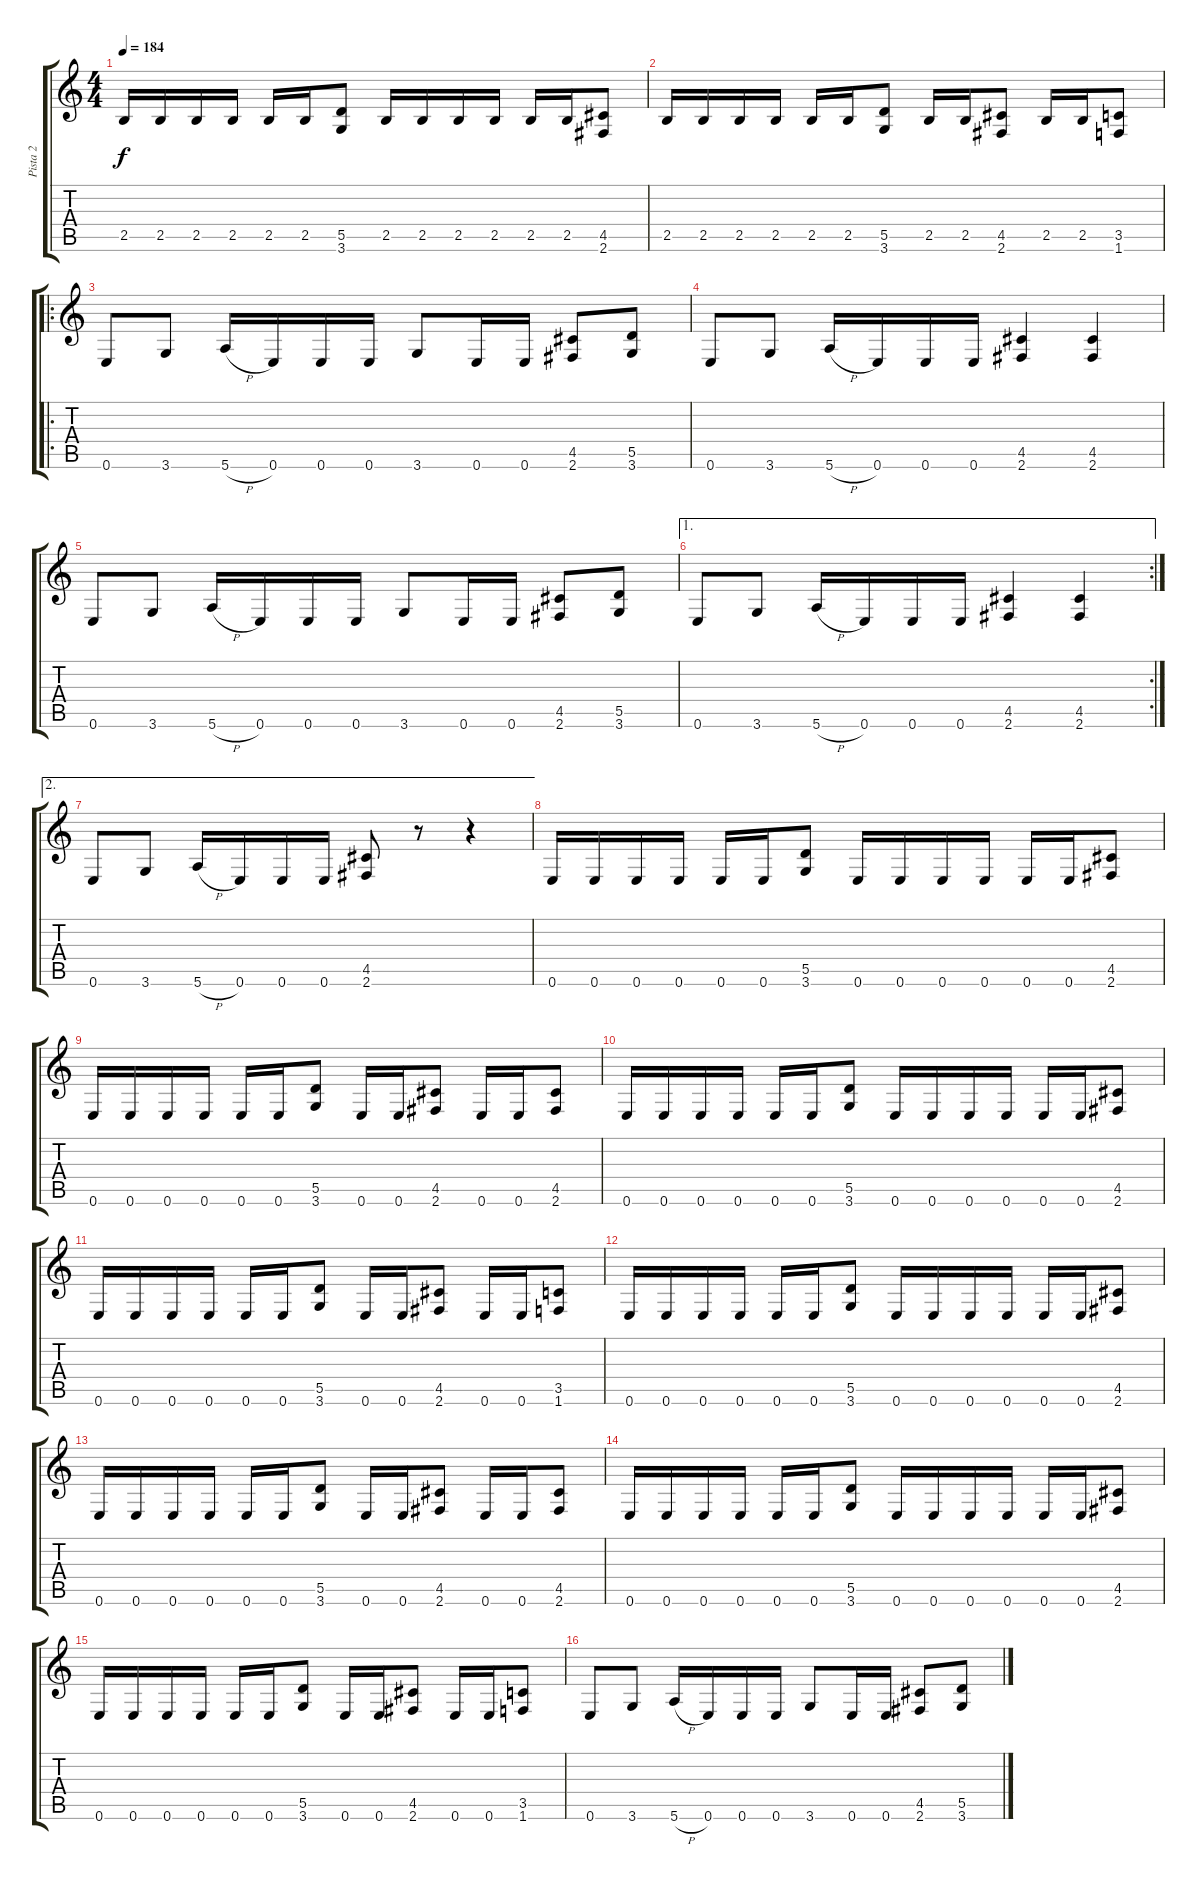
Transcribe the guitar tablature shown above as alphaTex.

\track ("Pista 2" "Pista 2") {instrument overdrivenguitar}
\staff {score tabs}
\tuning (E4 B3 G3 D3 A2 E2) {hide}
\ts (4 4)
\tempo 184
\clef g2
\ks c
2.5.16{dy f} 2.5.16 2.5.16 2.5.16 2.5.16 2.5.16 (5.5 3.6).8 2.5.16 2.5.16 2.5.16 2.5.16 2.5.16 2.5.16 (4.5 2.6).8 |
2.5.16 2.5.16 2.5.16 2.5.16 2.5.16 2.5.16 (5.5 3.6).8 2.5.16 2.5.16 (4.5 2.6).8 2.5.16 2.5.16 (3.5 1.6).8 |
\ro
0.6.8 3.6.8 5.6{h}.16 0.6.16 0.6.16 0.6.16 3.6.8 0.6.16 0.6.16 (4.5 2.6).8 (5.5 3.6).8 |
0.6.8 3.6.8 5.6{h}.16 0.6.16 0.6.16 0.6.16 (4.5 2.6).4 (4.5 2.6).4 |
0.6.8 3.6.8 5.6{h}.16 0.6.16 0.6.16 0.6.16 3.6.8 0.6.16 0.6.16 (4.5 2.6).8 (5.5 3.6).8 |
\ae 1
\rc 2
0.6.8 3.6.8 5.6{h}.16 0.6.16 0.6.16 0.6.16 (4.5 2.6).4 (4.5 2.6).4 |
\ae 2
0.6.8 3.6.8 5.6{h}.16 0.6.16 0.6.16 0.6.16 (4.5 2.6).8 r.8 r.4 |
0.6.16 0.6.16 0.6.16 0.6.16 0.6.16 0.6.16 (5.5 3.6).8 0.6.16 0.6.16 0.6.16 0.6.16 0.6.16 0.6.16 (4.5 2.6).8 |
0.6.16 0.6.16 0.6.16 0.6.16 0.6.16 0.6.16 (5.5 3.6).8 0.6.16 0.6.16 (4.5 2.6).8 0.6.16 0.6.16 (4.5 2.6).8 |
0.6.16 0.6.16 0.6.16 0.6.16 0.6.16 0.6.16 (5.5 3.6).8 0.6.16 0.6.16 0.6.16 0.6.16 0.6.16 0.6.16 (4.5 2.6).8 |
0.6.16 0.6.16 0.6.16 0.6.16 0.6.16 0.6.16 (5.5 3.6).8 0.6.16 0.6.16 (4.5 2.6).8 0.6.16 0.6.16 (3.5 1.6).8 |
0.6.16 0.6.16 0.6.16 0.6.16 0.6.16 0.6.16 (5.5 3.6).8 0.6.16 0.6.16 0.6.16 0.6.16 0.6.16 0.6.16 (4.5 2.6).8 |
0.6.16 0.6.16 0.6.16 0.6.16 0.6.16 0.6.16 (5.5 3.6).8 0.6.16 0.6.16 (4.5 2.6).8 0.6.16 0.6.16 (4.5 2.6).8 |
0.6.16 0.6.16 0.6.16 0.6.16 0.6.16 0.6.16 (5.5 3.6).8 0.6.16 0.6.16 0.6.16 0.6.16 0.6.16 0.6.16 (4.5 2.6).8 |
0.6.16 0.6.16 0.6.16 0.6.16 0.6.16 0.6.16 (5.5 3.6).8 0.6.16 0.6.16 (4.5 2.6).8 0.6.16 0.6.16 (3.5 1.6).8 |
0.6.8 3.6.8 5.6{h}.16 0.6.16 0.6.16 0.6.16 3.6.8 0.6.16 0.6.16 (4.5 2.6).8 (5.5 3.6).8
